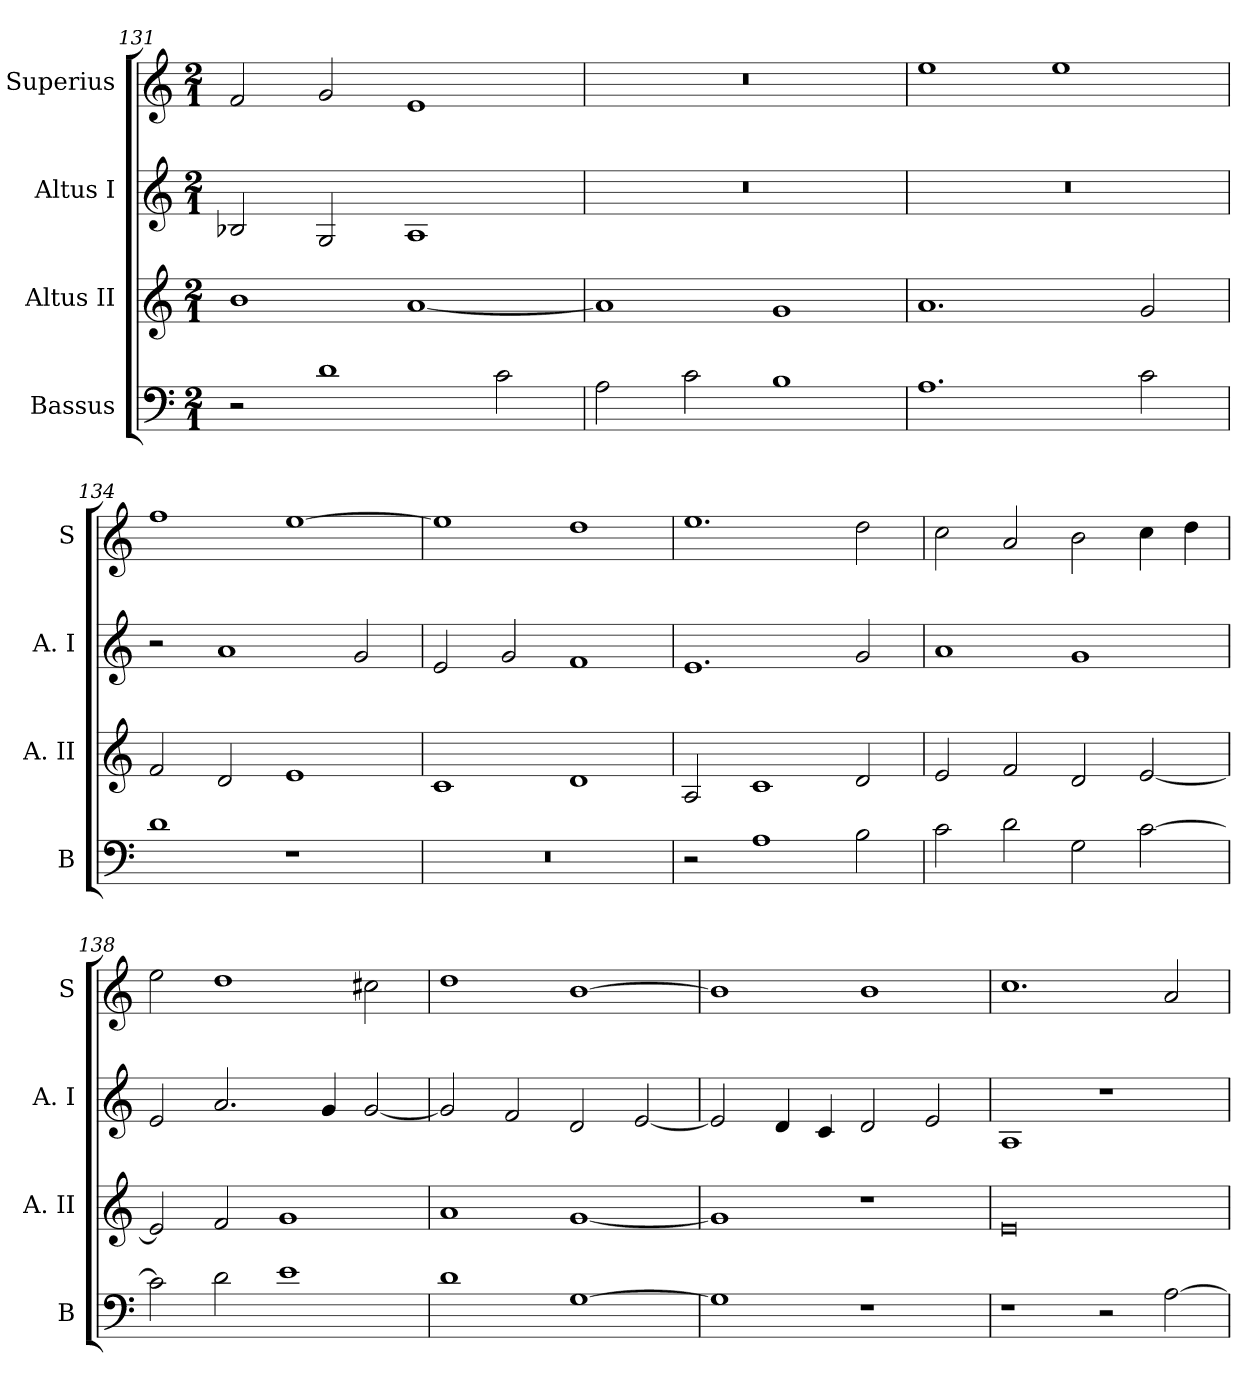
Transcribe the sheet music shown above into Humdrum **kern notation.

**kern	**kern	**kern	**kern
*part4	*part3	*part2	*part1
*staff4	*staff3	*staff2	*staff1
*I"Bassus	*I"Altus II	*I"Altus I	*I"Superius
*I'B	*I'A. II	*I'A. I	*I'S
*clefF4	*clefG2	*clefG2	*clefG2
*k[]	*k[]	*k[]	*k[]
*C:	*C:	*C:	*C:
*M2/1	*M2/1	*M2/1	*M2/1
=131	=131	=131	=131
2r	1b	2B-X	2f
1d	.	2G	2g
.	[1a	1A	1e
2c	.	.	.
=132	=132	=132	=132
2A	1a]	0r	0r
2c	.	.	.
1B	1g	.	.
=133	=133	=133	=133
1.A	1.a	0r	1ee
.	.	.	1ee
2c	2g	.	.
=134	=134	=134	=134
1d	2f	2r	1ff
.	2d	1a	.
1r	1e	.	[1ee
.	.	2g	.
=135	=135	=135	=135
0r	1c	2e	1ee]
.	.	2g	.
.	1d	1f	1dd
=136	=136	=136	=136
2r	2A	1.e	1.ee
1A	1c	.	.
2B	2d	2g	2dd
=137	=137	=137	=137
2c	2e	1a	2cc
2d	2f	.	2a
2G	2d	1g	2b
[2c	[2e	.	4cc
.	.	.	4dd
=138	=138	=138	=138
2c]	2e]	2e	2ee
2d	2f	2.a	1dd
1e	1g	.	.
.	.	4g	.
.	.	[2g	2cc#X
=139	=139	=139	=139
1d	1a	2g]	1dd
.	.	2f	.
[1G	[1g	2d	[1b
.	.	[2e	.
=140	=140	=140	=140
1G]	1g]	2e]	1b]
.	.	4d	.
.	.	4c	.
1r	1r	2d	1b
.	.	2e	.
=141	=141	=141	=141
1r	0e	1A	1.cc
2r	.	1r	.
[2A	.	.	2a
=	=	=	=
*-	*-	*-	*-
